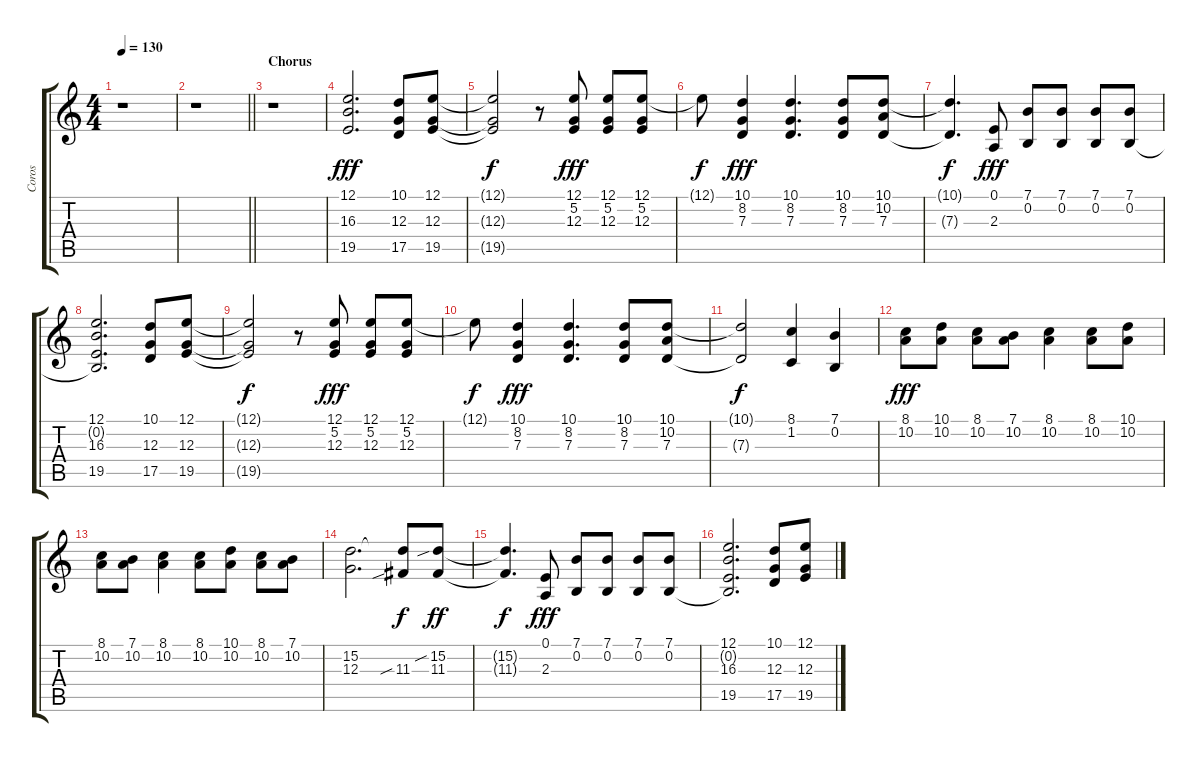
\track ("Coros" "Coros") {instrument violin}
\staff {score tabs}
\tuning (E4 B3 G3 D3 A2 E2) {hide}
\ts (4 4)
\tempo 130
\clef g2
\ks c
r.1{dy fff} |
\barLineRight lightlight
r.1 |
\section ("" "Chorus")
r.1 |
(12.1 16.3 19.5).2{d} (10.1 12.3 17.5).8 (12.1 12.3 19.5).8 |
(12.1{t} 12.3{t} 19.5{t}).2{dy f} r.8 (12.1 5.2 12.3).8{dy fff} (12.1 5.2 12.3).8 (12.1 5.2 12.3).8 |
12.1{t}.8{dy f} (10.1 8.2 7.3).4{dy fff} (10.1 8.2 7.3).4{d} (10.1 8.2 7.3).8 (10.1 10.2 7.3).8 |
(10.1{t} 7.3{t}).4{d dy f} (0.1 2.3).8{dy fff} (7.1 0.2).8 (7.1 0.2).8 (7.1 0.2).8 (7.1 0.2).8 |
(12.1 0.2{t} 16.3 19.5).2{d} (10.1 12.3 17.5).8 (12.1 12.3 19.5).8 |
(12.1{t} 12.3{t} 19.5{t}).2{dy f} r.8 (12.1 5.2 12.3).8{dy fff} (12.1 5.2 12.3).8 (12.1 5.2 12.3).8 |
12.1{t}.8{dy f} (10.1 8.2 7.3).4{dy fff} (10.1 8.2 7.3).4{d} (10.1 8.2 7.3).8 (10.1 10.2 7.3).8 |
(10.1{t} 7.3{t}).2{dy f} (8.1 1.2).4 (7.1 0.2).4 |
(8.1 10.2).8{dy fff} (10.1 10.2).8 (8.1 10.2).8 (7.1 10.2).8 (8.1 10.2).4 (8.1 10.2).8 (10.1 10.2).8 |
(8.1 10.2).8 (7.1 10.2).8 (8.1 10.2).4 (8.1 10.2).8 (10.1 10.2).8 (8.1 10.2).8 (7.1 10.2).8 |
(15.2 12.3).2{d} (15.2{t} 11.3{sib}).8{dy f} (15.2{sib} 11.3).8{dy ff} |
(15.2{t} 11.3{t}).4{d dy f} (0.1 2.3).8{dy fff} (7.1 0.2).8 (7.1 0.2).8 (7.1 0.2).8 (7.1 0.2).8 |
(12.1 0.2{t} 16.3 19.5).2{d} (10.1 12.3 17.5).8 (12.1 12.3 19.5).8
